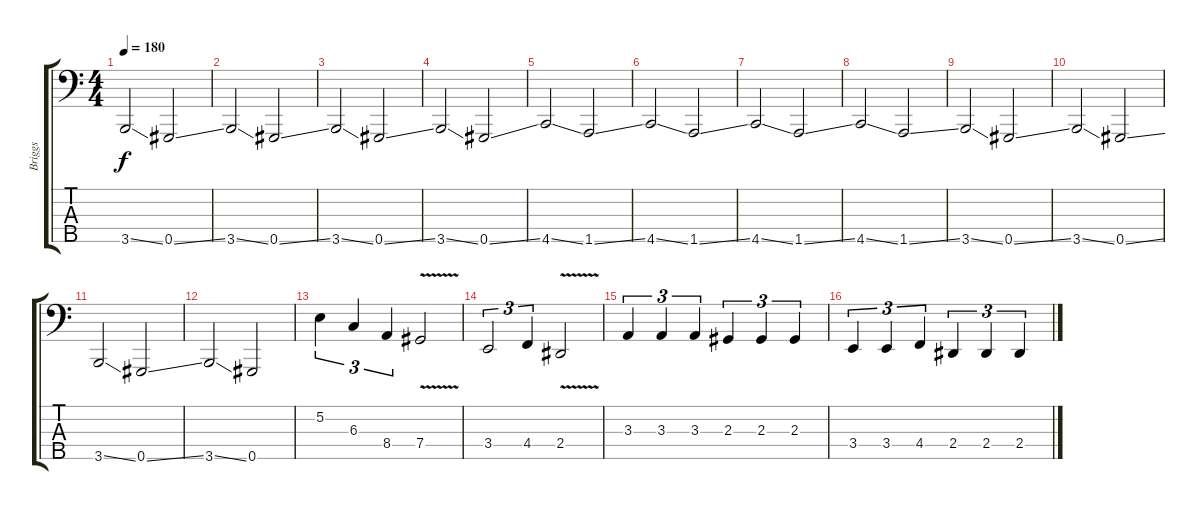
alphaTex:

\track ("Briggs" "Briggs") {instrument electricbassfinger}
\staff {score tabs}
\tuning (E2 B1 Gb1 Db1 Ab0) {hide}
\ts (4 4)
\tempo 180
\clef f4
\ks c
3.5{ss}.2{dy f} 0.5{ss}.2 |
3.5{ss}.2 0.5{ss}.2 |
3.5{ss}.2 0.5{ss}.2 |
3.5{ss}.2 0.5{ss}.2 |
4.5{ss}.2 1.5{ss}.2 |
4.5{ss}.2 1.5{ss}.2 |
4.5{ss}.2 1.5{ss}.2 |
4.5{ss}.2 1.5{ss}.2 |
3.5{ss}.2 0.5{ss}.2 |
3.5{ss}.2 0.5{ss}.2 |
3.5{ss}.2 0.5{ss}.2 |
3.5{ss}.2 0.5.2 |
5.2.4{tu (3 2)} 6.3.4{tu (3 2)} 8.4.4{tu (3 2)} 7.4{v}.2 |
3.4.2{tu (3 2)} 4.4.4{tu (3 2)} 2.4{v}.2 |
3.3.4{tu (3 2)} 3.3.4{tu (3 2)} 3.3.4{tu (3 2)} 2.3.4{tu (3 2)} 2.3.4{tu (3 2)} 2.3.4{tu (3 2)} |
3.4.4{tu (3 2)} 3.4.4{tu (3 2)} 4.4.4{tu (3 2)} 2.4.4{tu (3 2)} 2.4.4{tu (3 2)} 2.4.4{tu (3 2)}
